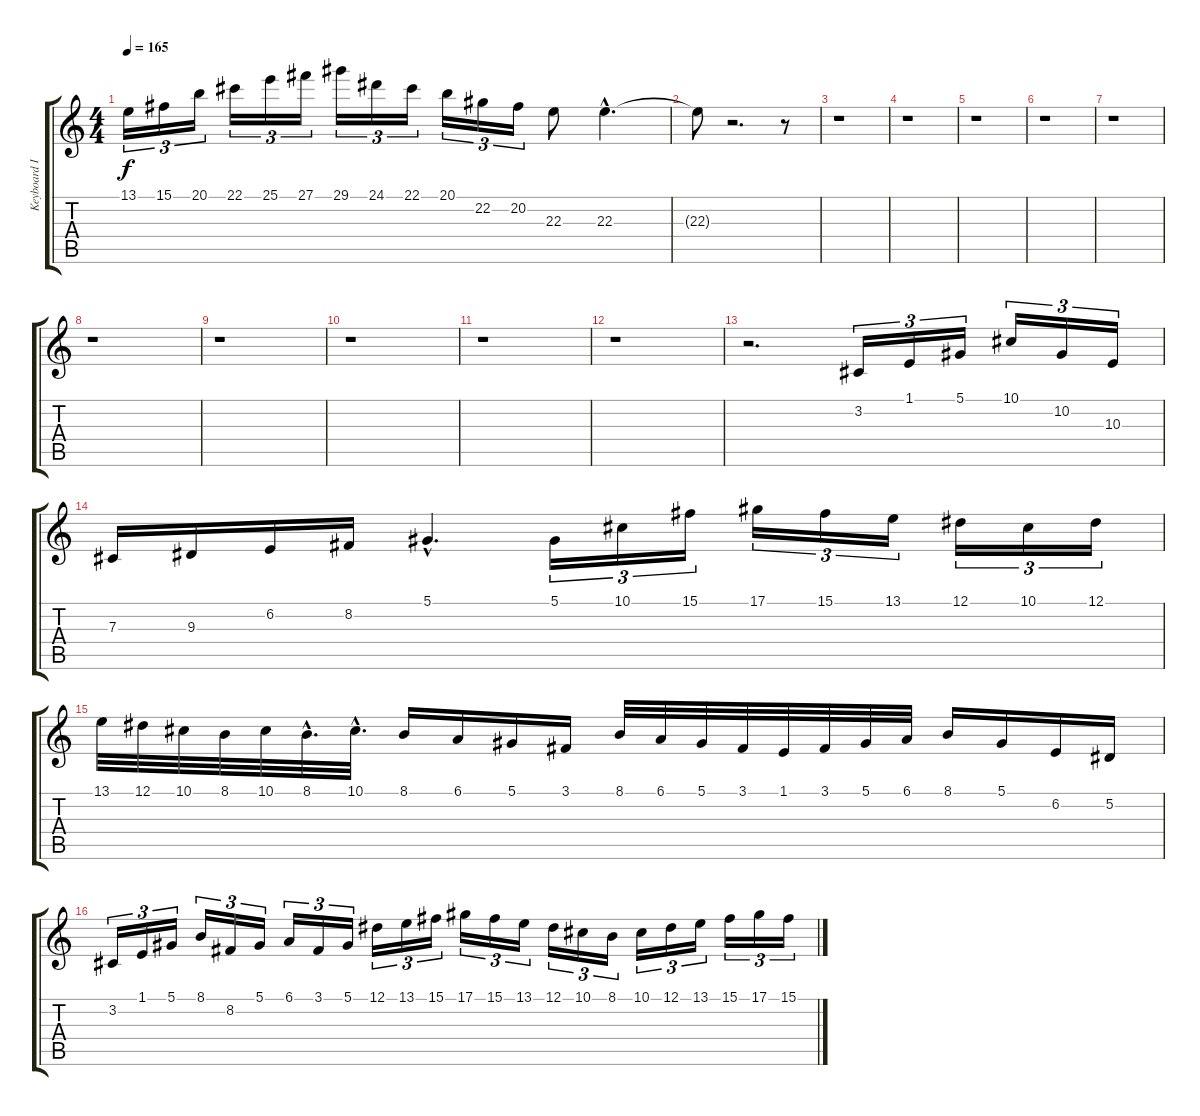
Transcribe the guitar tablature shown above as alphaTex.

\track ("Keyboard II" "Keyboard I") {instrument lead1square}
\staff {score tabs}
\tuning (Eb4 Bb3 Gb3 Db3 Ab2 Eb2) {hide}
\ts (4 4)
\tempo 165
\clef g2
\ks c
13.1.16{tu (3 2) dy f} 15.1.16{tu (3 2)} 20.1.16{tu (3 2)} 22.1.16{tu (3 2)} 25.1.16{tu (3 2)} 27.1.16{tu (3 2)} 29.1.16{tu (3 2)} 24.1.16{tu (3 2)} 22.1.16{tu (3 2)} 20.1.16{tu (3 2)} 22.2.16{tu (3 2)} 20.2.16{tu (3 2)} 22.3.8 22.3{hac}.4{d} |
22.3{t}.8 r.2{d} r.8 |
r.1 |
r.1 |
r.1 |
r.1 |
r.1 |
r.1 |
r.1 |
r.1 |
r.1 |
r.1 |
r.2{d} 3.2.16{tu (3 2) volume 16 balance 11} 1.1.16{tu (3 2)} 5.1.16{tu (3 2)} 10.1.16{tu (3 2)} 10.2.16{tu (3 2)} 10.3.16{tu (3 2)} |
7.3.16 9.3.16 6.2.16 8.2.16 5.1{hac}.4{d} 5.1.16{tu (3 2)} 10.1.16{tu (3 2)} 15.1.16{tu (3 2)} 17.1.16{tu (3 2)} 15.1.16{tu (3 2)} 13.1.16{tu (3 2)} 12.1.16{tu (3 2)} 10.1.16{tu (3 2)} 12.1.16{tu (3 2)} |
13.1.32 12.1.32 10.1.32 8.1.32 10.1.32 8.1{hac}.32{d} 10.1{hac}.32{d} 8.1.16 6.1.16 5.1.16 3.1.16 8.1.32 6.1.32 5.1.32 3.1.32 1.1.32 3.1.32 5.1.32 6.1.32 8.1.16 5.1.16 6.2.16 5.2.16 |
3.2.16{tu (3 2)} 1.1.16{tu (3 2)} 5.1.16{tu (3 2)} 8.1.16{tu (3 2)} 8.2.16{tu (3 2)} 5.1.16{tu (3 2)} 6.1.16{tu (3 2)} 3.1.16{tu (3 2)} 5.1.16{tu (3 2)} 12.1.16{tu (3 2)} 13.1.16{tu (3 2)} 15.1.16{tu (3 2)} 17.1.16{tu (3 2)} 15.1.16{tu (3 2)} 13.1.16{tu (3 2)} 12.1.16{tu (3 2)} 10.1.16{tu (3 2)} 8.1.16{tu (3 2)} 10.1.16{tu (3 2)} 12.1.16{tu (3 2)} 13.1.16{tu (3 2)} 15.1.16{tu (3 2)} 17.1.16{tu (3 2)} 15.1.16{tu (3 2)}
